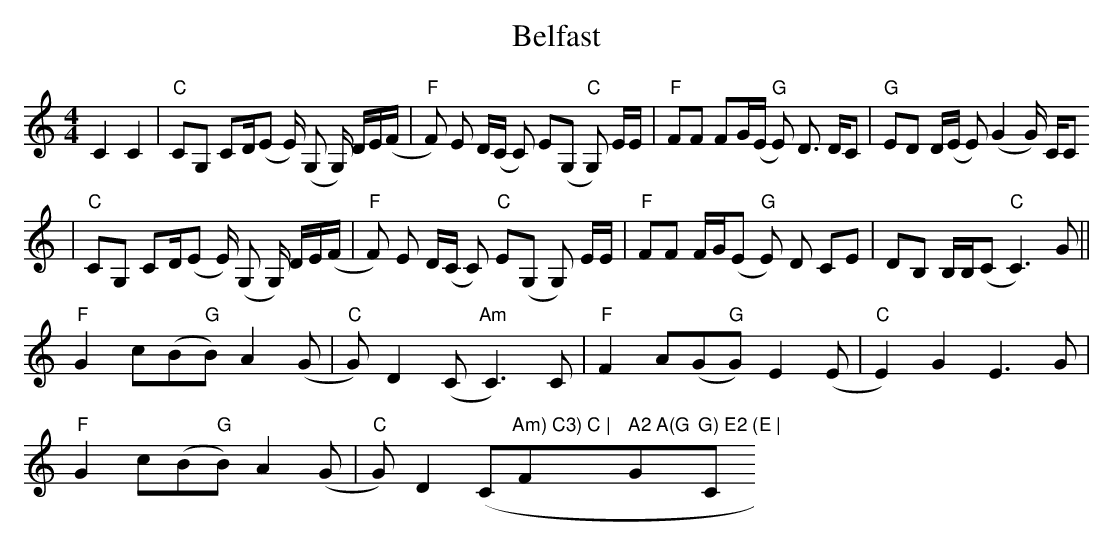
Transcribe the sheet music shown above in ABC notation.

X:1
T: Belfast
M:4/4
L:1/8
K:C
C2 C2 | "C" CG, CD/(/E E/) (G, G,/) D/E/(F/ | "F" F) E D/(C/ C) E(G, "C" G,) E/E/ | "F" FF FG/(E/ "G" E) D3/ D/C | "G" ED D/(E/ E) (G2 G/) C/C
|"C"CG, CD/(/E E/) (G, G,/) D/E/(F/ | "F" F) E D/(C/ C) "C" E(G, G,) E/E/ |"F" FF F/G/(E "G" E) D CE | DB, B,/B,/(C "C" C3)  G ||
"F"G2 c(B"G"B) A2(G | "C" G)  D2 (C"Am"C3) C |"F" F2 A(G"G"G) E2 (E | "C" E2) G2E3 G |
"F"G2 c(B"G"B) A2(G | "C" G)  D2 (C"Am) C3) C | "F" A2 A(G"G"G) E2 (E | "C" E2) CC5 ||
